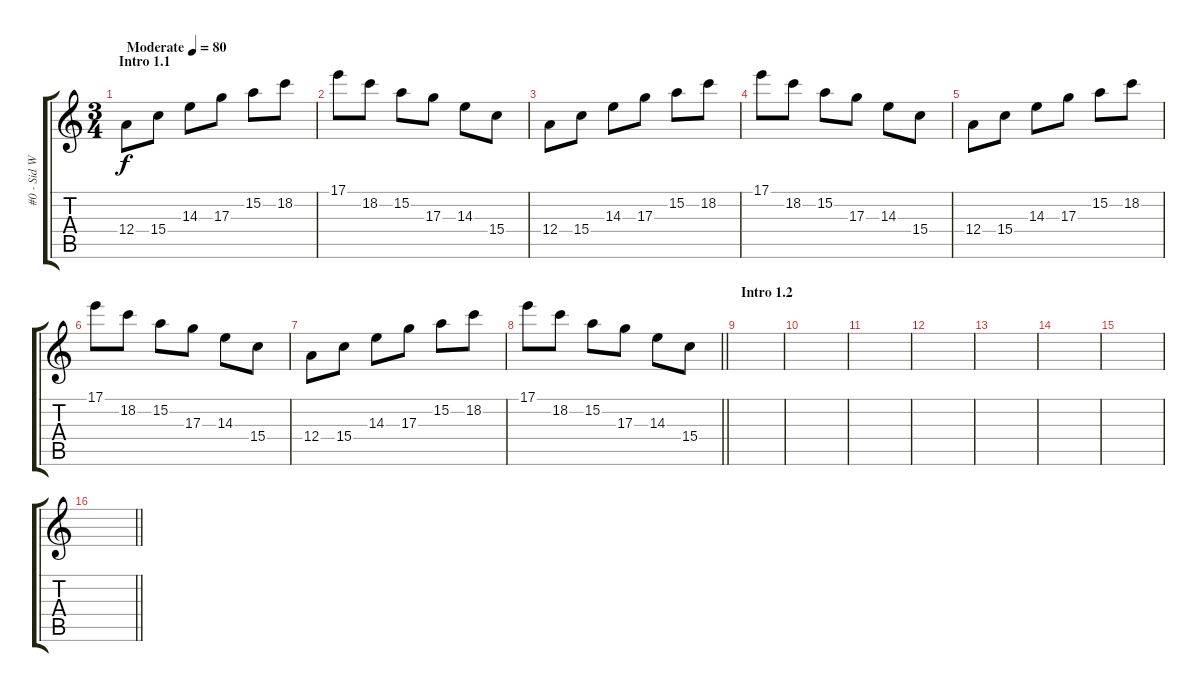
\track ("#0 - Sid Wilson" "#0 - Sid W") {instrument synthstrings1}
\staff {score tabs}
\tuning (B4 Gb4 D4 A3 E3 A2) {hide}
\ts (3 4)
\section ("" "Intro 1.1")
\tempo (80 "Moderate")
\clef g2
\ks c
12.4.8{dy f instrument synthstrings1} 15.4.8 14.3.8 17.3.8 15.2.8 18.2.8 |
17.1.8 18.2.8 15.2.8 17.3.8 14.3.8 15.4.8 |
12.4.8 15.4.8 14.3.8 17.3.8 15.2.8 18.2.8 |
17.1.8 18.2.8 15.2.8 17.3.8 14.3.8 15.4.8 |
12.4.8 15.4.8 14.3.8 17.3.8 15.2.8 18.2.8 |
17.1.8 18.2.8 15.2.8 17.3.8 14.3.8 15.4.8 |
12.4.8 15.4.8 14.3.8 17.3.8 15.2.8 18.2.8 |
\barLineRight lightlight
17.1.8 18.2.8 15.2.8 17.3.8 14.3.8 15.4.8 |
\section ("" "Intro 1.2")
|
|
|
|
|
|
|
\barLineRight lightlight
